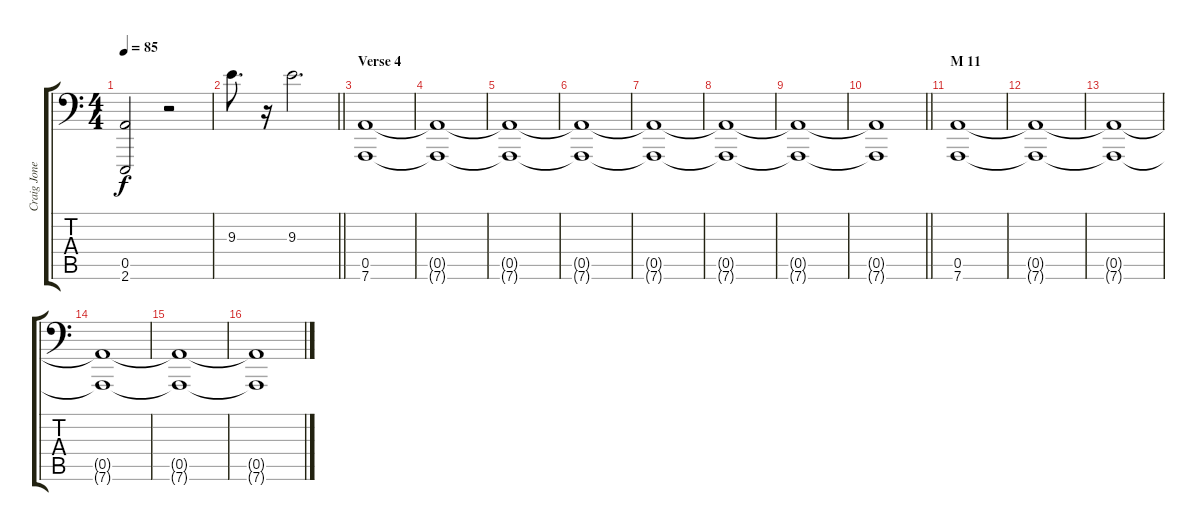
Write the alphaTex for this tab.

\track ("Craig Jones" "Craig Jone") {instrument lead3calliope}
\staff {score tabs}
\tuning (E5 B3 G3 D3 A2 D1) {hide}
\ts (4 4)
\tempo 85
\clef f4
\ks c
(0.5{t} 2.6{t}).2{dy f volume 0} r.2 |
\barLineRight lightlight
9.3{t}.8{d} r.16{volume 0} 9.3.2{d volume 9 instrument reversecymbal} |
\section ("" "Verse 4")
(0.5 7.6).1{volume 7 instrument lead2sawtooth} |
(0.5{t} 7.6{t}).1 |
(0.5{t} 7.6{t}).1 |
(0.5{t} 7.6{t}).1 |
(0.5{t} 7.6{t}).1 |
(0.5{t} 7.6{t}).1 |
(0.5{t} 7.6{t}).1 |
\barLineRight lightlight
(0.5{t} 7.6{t}).1 |
\section ("" "M 11")
(0.5 7.6).1{volume 13 instrument lead2sawtooth} |
(0.5{t} 7.6{t}).1 |
(0.5{t} 7.6{t}).1 |
(0.5{t} 7.6{t}).1 |
(0.5{t} 7.6{t}).1 |
(0.5{t} 7.6{t}).1
